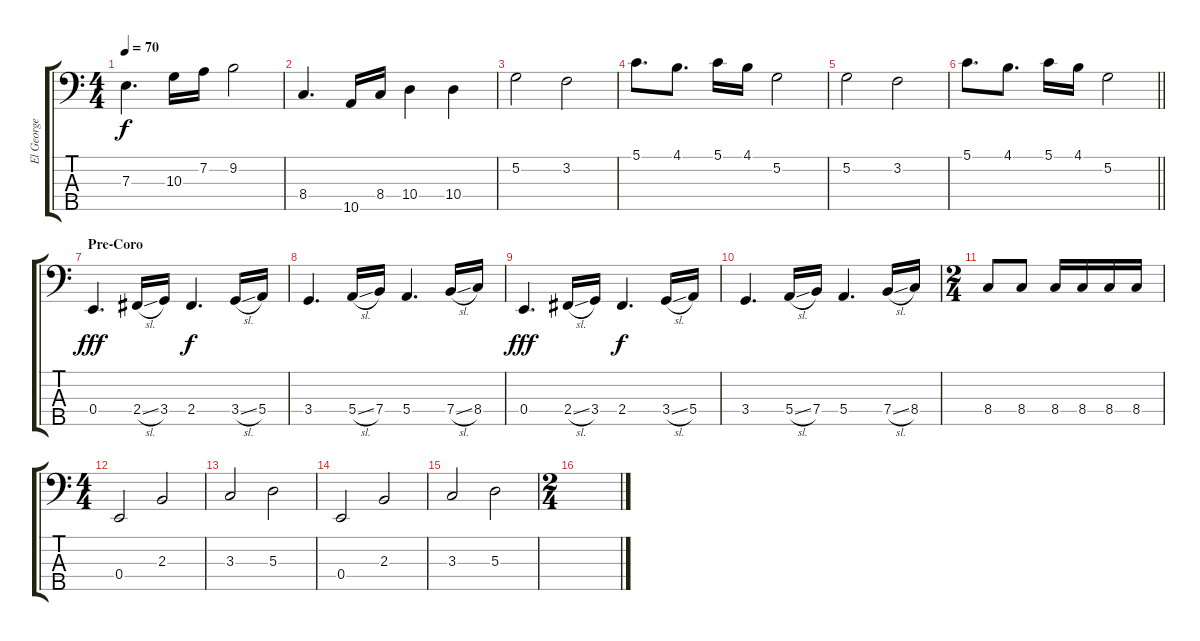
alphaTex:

\track ("El George" "El George") {instrument electricbassfinger}
\staff {score tabs}
\tuning (G2 D2 A1 E1 B0) {hide}
\ts (4 4)
\tempo 70
\clef f4
\ks c
7.3.4{d dy f} 10.3.16 7.2.16 9.2.2 |
8.4.4{d} 10.5.16 8.4.16 10.4.4 10.4.4 |
5.2.2 3.2.2 |
5.1.8{d} 4.1.8{d} 5.1.16 4.1.16 5.2.2 |
5.2.2 3.2.2 |
\barLineRight lightlight
5.1.8{d} 4.1.8{d} 5.1.16 4.1.16 5.2.2 |
\section ("" "Pre-Coro")
0.4.4{d dy fff} 2.4{sl}.16 3.4.16 2.4.4{d dy f} 3.4{sl}.16 5.4.16 |
3.4.4{d} 5.4{sl}.16 7.4.16 5.4.4{d} 7.4{sl}.16 8.4.16 |
0.4.4{d dy fff} 2.4{sl}.16 3.4.16 2.4.4{d dy f} 3.4{sl}.16 5.4.16 |
3.4.4{d} 5.4{sl}.16 7.4.16 5.4.4{d} 7.4{sl}.16 8.4.16 |
\ts (2 4)
8.4.8 8.4.8 8.4.16 8.4.16 8.4.16 8.4.16 |
\ts (4 4)
0.4.2 2.3.2 |
3.3.2 5.3.2 |
0.4.2 2.3.2 |
3.3.2 5.3.2 |
\ts (2 4)
